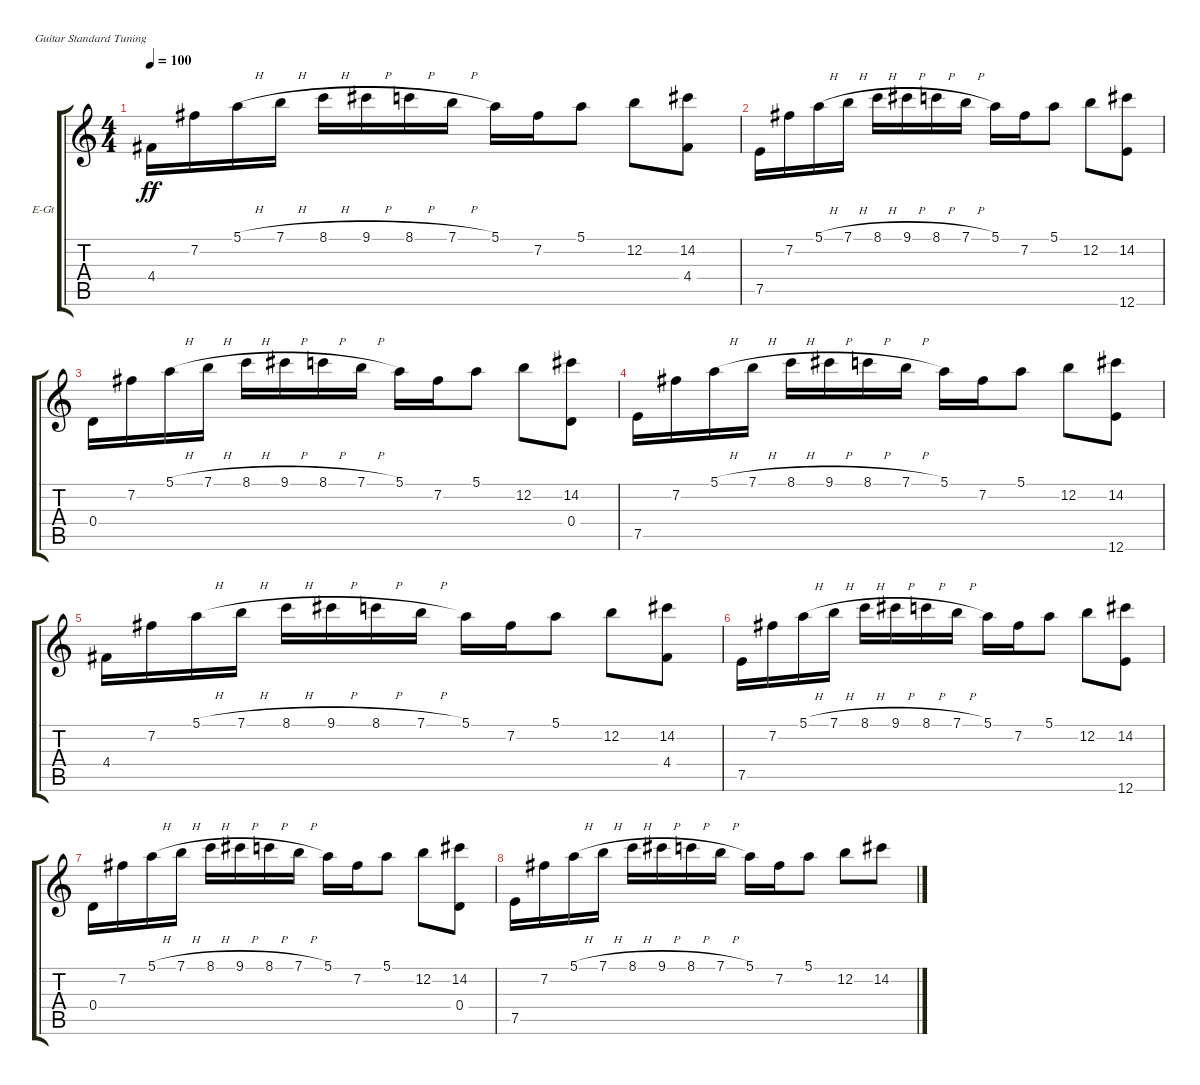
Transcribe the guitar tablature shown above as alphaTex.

\defaultSystemsLayout 4
\bracketExtendMode groupsimilarinstruments
\firstSystemTrackNameOrientation horizontal
\otherSystemsTrackNameOrientation horizontal
\track ("Electric Guitar" "E-Gt") {instrument electricguitarclean}
\staff {score tabs}
\tuning (E4 B3 G3 D3 A2 E2)
\ts (4 4)
\tempo 100
\clef g2
\ks c
4.4.16{dy ff instrument electricguitarclean} 7.2.16 5.1{h}.16 7.1{h}.16 8.1{h}.16 9.1{h}.16 8.1{h}.16 7.1{h}.16 5.1.16 7.2.16 5.1.8 12.2.8 (14.2 4.4).8 |
7.5.16 7.2.16 5.1{h}.16 7.1{h}.16 8.1{h}.16 9.1{h}.16 8.1{h}.16 7.1{h}.16 5.1.16 7.2.16 5.1.8 12.2.8 (14.2 12.6).8 |
0.4.16 7.2.16 5.1{h}.16 7.1{h}.16 8.1{h}.16 9.1{h}.16 8.1{h}.16 7.1{h}.16 5.1.16 7.2.16 5.1.8 12.2.8 (14.2 0.4).8 |
7.5.16 7.2.16 5.1{h}.16 7.1{h}.16 8.1{h}.16 9.1{h}.16 8.1{h}.16 7.1{h}.16 5.1.16 7.2.16 5.1.8 12.2.8 (14.2 12.6).8 |
4.4.16 7.2.16 5.1{h}.16 7.1{h}.16 8.1{h}.16 9.1{h}.16 8.1{h}.16 7.1{h}.16 5.1.16 7.2.16 5.1.8 12.2.8 (14.2 4.4).8 |
7.5.16 7.2.16 5.1{h}.16 7.1{h}.16 8.1{h}.16 9.1{h}.16 8.1{h}.16 7.1{h}.16 5.1.16 7.2.16 5.1.8 12.2.8 (14.2 12.6).8 |
0.4.16 7.2.16 5.1{h}.16 7.1{h}.16 8.1{h}.16 9.1{h}.16 8.1{h}.16 7.1{h}.16 5.1.16 7.2.16 5.1.8 12.2.8 (14.2 0.4).8 |
7.5.16 7.2.16 5.1{h}.16 7.1{h}.16 8.1{h}.16 9.1{h}.16 8.1{h}.16 7.1{h}.16 5.1.16 7.2.16 5.1.8 12.2.8 14.2.8
